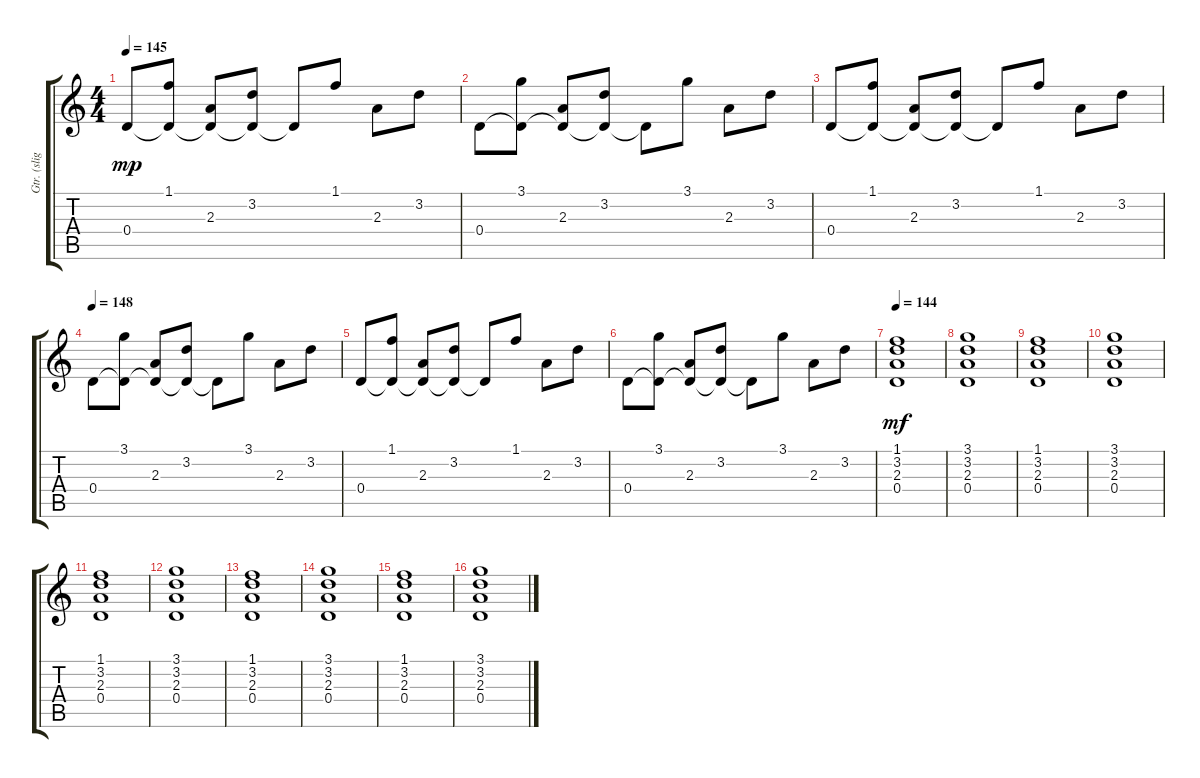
\track ("Gtr. (slight dist. w/ flanger)" "Gtr. (slig") {instrument electricguitarclean}
\staff {score tabs}
\tuning (E4 B3 G3 D3 A2 E2) {hide}
\ts (4 4)
\tempo 145
\clef g2
\ks c
0.4.8{dy mp} (1.1 0.4{t}).8 (2.3 0.4{t}).8 (3.2 0.4{t}).8 0.4{t}.8 1.1.8 2.3.8 3.2.8 |
0.4.8 (3.1 0.4{t}).8 (2.3 0.4{t}).8 (3.2 0.4{t}).8 0.4{t}.8 3.1.8 2.3.8 3.2.8 |
0.4.8 (1.1 0.4{t}).8 (2.3 0.4{t}).8 (3.2 0.4{t}).8 0.4{t}.8 1.1.8 2.3.8 3.2.8 |
\tempo 148
0.4.8 (3.1 0.4{t}).8 (2.3 0.4{t}).8 (3.2 0.4{t}).8 0.4{t}.8 3.1.8 2.3.8 3.2.8 |
0.4.8 (1.1 0.4{t}).8 (2.3 0.4{t}).8 (3.2 0.4{t}).8 0.4{t}.8 1.1.8 2.3.8 3.2.8 |
0.4.8 (3.1 0.4{t}).8 (2.3 0.4{t}).8 (3.2 0.4{t}).8 0.4{t}.8 3.1.8 2.3.8 3.2.8 |
\tempo 144
(1.1 3.2 2.3 0.4).1{dy mf} |
(3.1 3.2 2.3 0.4).1 |
(1.1 3.2 2.3 0.4).1 |
(3.1 3.2 2.3 0.4).1 |
(1.1 3.2 2.3 0.4).1 |
(3.1 3.2 2.3 0.4).1 |
(1.1 3.2 2.3 0.4).1 |
(3.1 3.2 2.3 0.4).1 |
(1.1 3.2 2.3 0.4).1 |
(3.1 3.2 2.3 0.4).1
